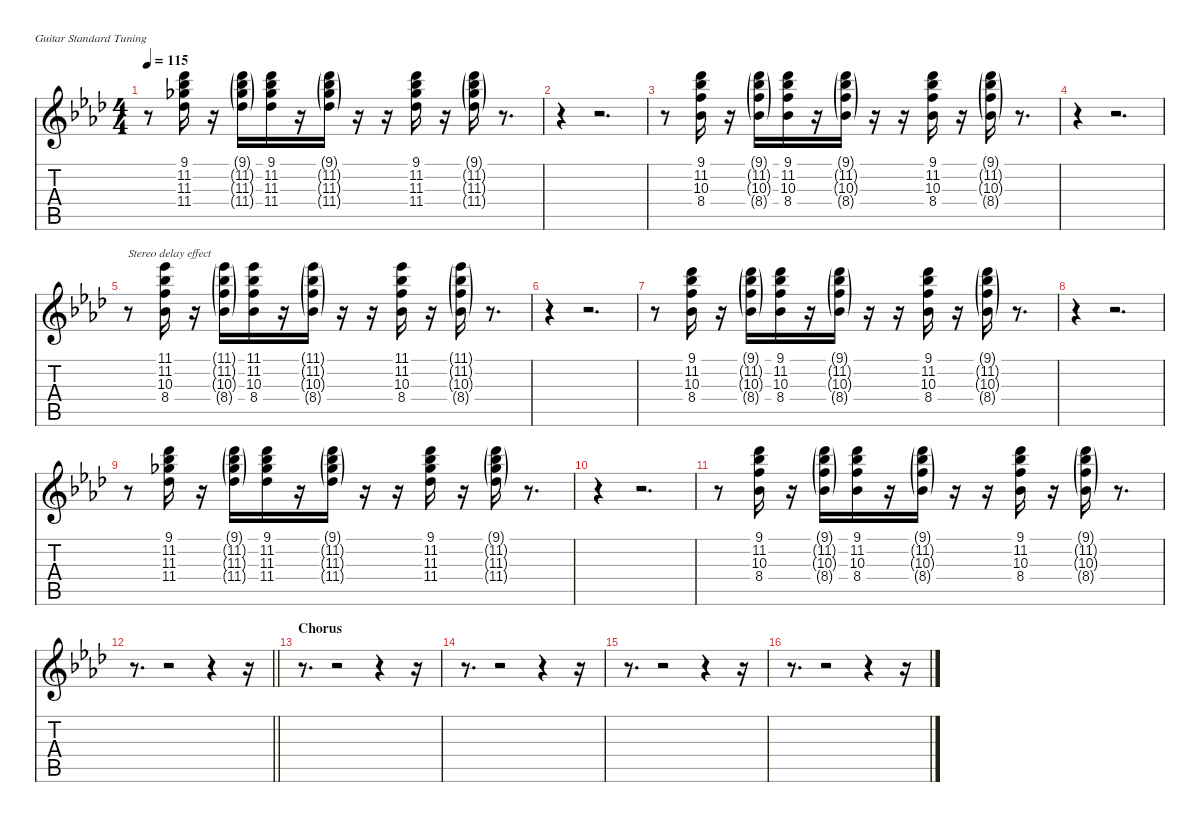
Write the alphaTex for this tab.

\defaultSystemsLayout 4
\hideDynamics
\bracketExtendMode nobrackets
\singleTrackTrackNamePolicy hidden
\multiTrackTrackNamePolicy hidden
\firstSystemTrackNameMode fullname
\firstSystemTrackNameOrientation horizontal
\otherSystemsTrackNameOrientation horizontal
\track ("Delayed Gtr (Left)" "el.guit.") {instrument electricguitarclean}
\staff {score tabs}
\tuning (E4 B3 G3 D3 A2 E2)
\ts (4 4)
\tempo 115
\clef g2
\ks ab
r.8{dy f beam Down} (9.1{acc b} 11.2{acc b} 11.3{acc b} 11.4{acc b}).16{beam Down} r.16{beam Down} (9.1{g acc b} 11.2{g acc b} 11.3{g acc b} 11.4{g acc b}).16{beam Down} (9.1{acc b} 11.2{acc b} 11.3{acc b} 11.4{acc b}).16{beam Down} r.16{beam Down} (9.1{g acc b} 11.2{g acc b} 11.3{g acc b} 11.4{g acc b}).16{beam Down} r.16{beam Down} r.16{beam Down} (9.1{acc b} 11.2{acc b} 11.3{acc b} 11.4{acc b}).16{beam Down} r.16{beam Down} (9.1{g acc b} 11.2{g acc b} 11.3{g acc b} 11.4{g acc b}).16{beam Down} r.8{d beam Down} |
r.4{beam Down} r.2{d beam Down} |
r.8{beam Down} (9.1{acc b} 11.2{acc b} 10.3{acc forcenatural} 8.4{acc b}).16{beam Down} r.16{beam Down} (9.1{g acc b} 11.2{g acc b} 10.3{g acc forcenatural} 8.4{g acc b}).16{beam Down} (9.1{acc b} 11.2{acc b} 10.3{acc forcenatural} 8.4{acc b}).16{beam Down} r.16{beam Down} (9.1{g acc b} 11.2{g acc b} 10.3{g acc forcenatural} 8.4{g acc b}).16{beam Down} r.16{beam Down} r.16{beam Down} (9.1{acc b} 11.2{acc b} 10.3{acc forcenatural} 8.4{acc b}).16{beam Down} r.16{beam Down} (9.1{g acc b} 11.2{g acc b} 10.3{g acc forcenatural} 8.4{g acc b}).16{beam Down} r.8{d beam Down} |
r.4{beam Down} r.2{d beam Down} |
r.8{txt "Stereo delay effect" beam Down} (11.1{acc b} 11.2{acc b} 10.3{acc forcenatural} 8.4{acc b}).16{beam Down} r.16{beam Down} (11.1{g acc b} 11.2{g acc b} 10.3{g acc forcenatural} 8.4{g acc b}).16{beam Down} (11.1{acc b} 11.2{acc b} 10.3{acc forcenatural} 8.4{acc b}).16{beam Down} r.16{beam Down} (11.1{g acc b} 11.2{g acc b} 10.3{g acc forcenatural} 8.4{g acc b}).16{beam Down} r.16{beam Down} r.16{beam Down} (11.1{acc b} 11.2{acc b} 10.3{acc forcenatural} 8.4{acc b}).16{beam Down} r.16{beam Down} (11.1{g acc b} 11.2{g acc b} 10.3{g acc forcenatural} 8.4{g acc b}).16{beam Down} r.8{d beam Down} |
r.4{beam Down} r.2{d beam Down} |
r.8{beam Down} (9.1{acc b} 11.2{acc b} 10.3{acc forcenatural} 8.4{acc b}).16{beam Down} r.16{beam Down} (9.1{g acc b} 11.2{g acc b} 10.3{g acc forcenatural} 8.4{g acc b}).16{beam Down} (9.1{acc b} 11.2{acc b} 10.3{acc forcenatural} 8.4{acc b}).16{beam Down} r.16{beam Down} (9.1{g acc b} 11.2{g acc b} 10.3{g acc forcenatural} 8.4{g acc b}).16{beam Down} r.16{beam Down} r.16{beam Down} (9.1{acc b} 11.2{acc b} 10.3{acc forcenatural} 8.4{acc b}).16{beam Down} r.16{beam Down} (9.1{g acc b} 11.2{g acc b} 10.3{g acc forcenatural} 8.4{g acc b}).16{beam Down} r.8{d beam Down} |
r.4{beam Down} r.2{d beam Down} |
r.8{beam Down} (9.1{acc b} 11.2{acc b} 11.3{acc b} 11.4{acc b}).16{beam Down} r.16{beam Down} (9.1{g acc b} 11.2{g acc b} 11.3{g acc b} 11.4{g acc b}).16{beam Down} (9.1{acc b} 11.2{acc b} 11.3{acc b} 11.4{acc b}).16{beam Down} r.16{beam Down} (9.1{g acc b} 11.2{g acc b} 11.3{g acc b} 11.4{g acc b}).16{beam Down} r.16{beam Down} r.16{beam Down} (9.1{acc b} 11.2{acc b} 11.3{acc b} 11.4{acc b}).16{beam Down} r.16{beam Down} (9.1{g acc b} 11.2{g acc b} 11.3{g acc b} 11.4{g acc b}).16{beam Down} r.8{d beam Down} |
r.4{beam Down} r.2{d beam Down} |
r.8{beam Down} (9.1{acc b} 11.2{acc b} 10.3{acc forcenatural} 8.4{acc b}).16{beam Down} r.16{beam Down} (9.1{g acc b} 11.2{g acc b} 10.3{g acc forcenatural} 8.4{g acc b}).16{beam Down} (9.1{acc b} 11.2{acc b} 10.3{acc forcenatural} 8.4{acc b}).16{beam Down} r.16{beam Down} (9.1{g acc b} 11.2{g acc b} 10.3{g acc forcenatural} 8.4{g acc b}).16{beam Down} r.16{beam Down} r.16{beam Down} (9.1{acc b} 11.2{acc b} 10.3{acc forcenatural} 8.4{acc b}).16{beam Down} r.16{beam Down} (9.1{g acc b} 11.2{g acc b} 10.3{g acc forcenatural} 8.4{g acc b}).16{beam Down} r.8{d beam Down} |
\barLineRight lightlight
r.8{d beam Down} r.2{beam Down} r.4{beam Down} r.16{beam Down} |
\section ("" "Chorus")
r.8{d beam Down} r.2{beam Down} r.4{beam Down} r.16{beam Down} |
r.8{d beam Down} r.2{beam Down} r.4{beam Down} r.16{beam Down} |
r.8{d beam Down} r.2{beam Down} r.4{beam Down} r.16{beam Down} |
r.8{d beam Down} r.2{beam Down} r.4{beam Down} r.16{beam Down}
